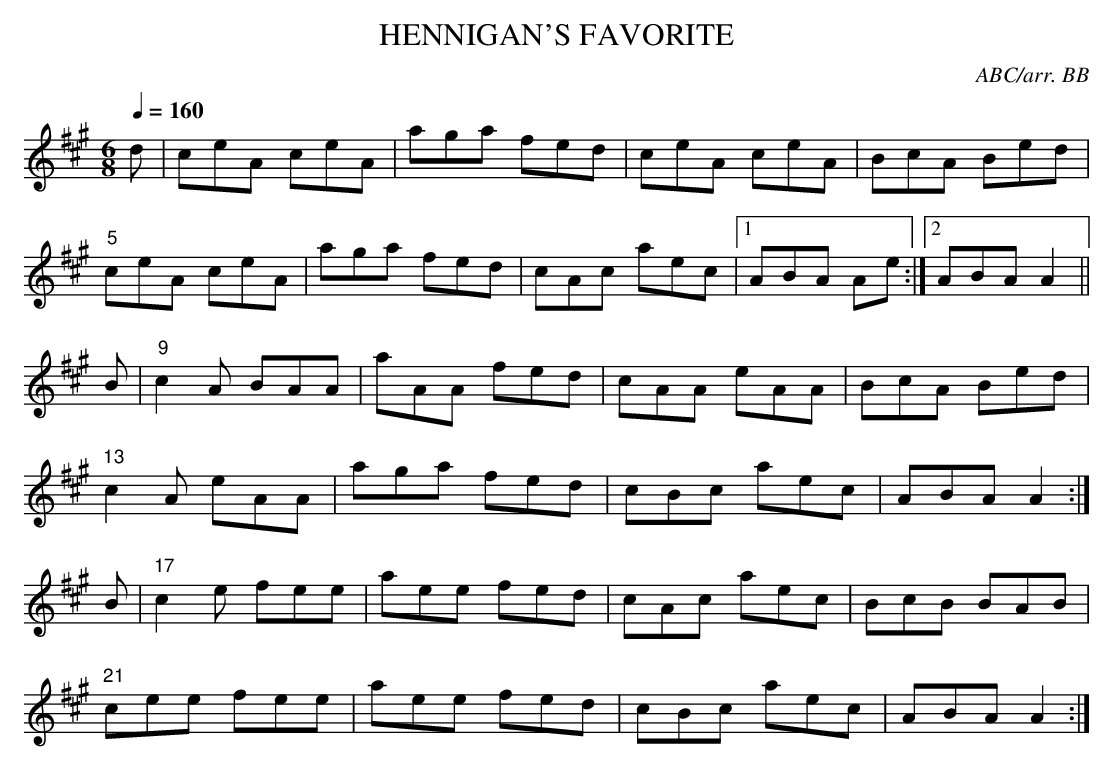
X:1
T:HENNIGAN'S FAVORITE
C:ABC/arr. BB
Q:1/4=160
L:1/8
M:6/8
K:A
d|ceA ceA|aga fed|ceA ceA|BcA Bed |
"5"ceA ceA|aga fed|cAc aec|1ABA Ae :|2ABA A2||
B|"9"c2A BAA|aAA fed|cAA eAA|BcA Bed|
"13"c2A eAA|aga fed|cBc aec|ABA A2 :|
B|"17"c2e fee|aee fed|cAc aec|BcB BAB|
"21"cee fee|aee fed|cBc aec|ABA A2 :|
